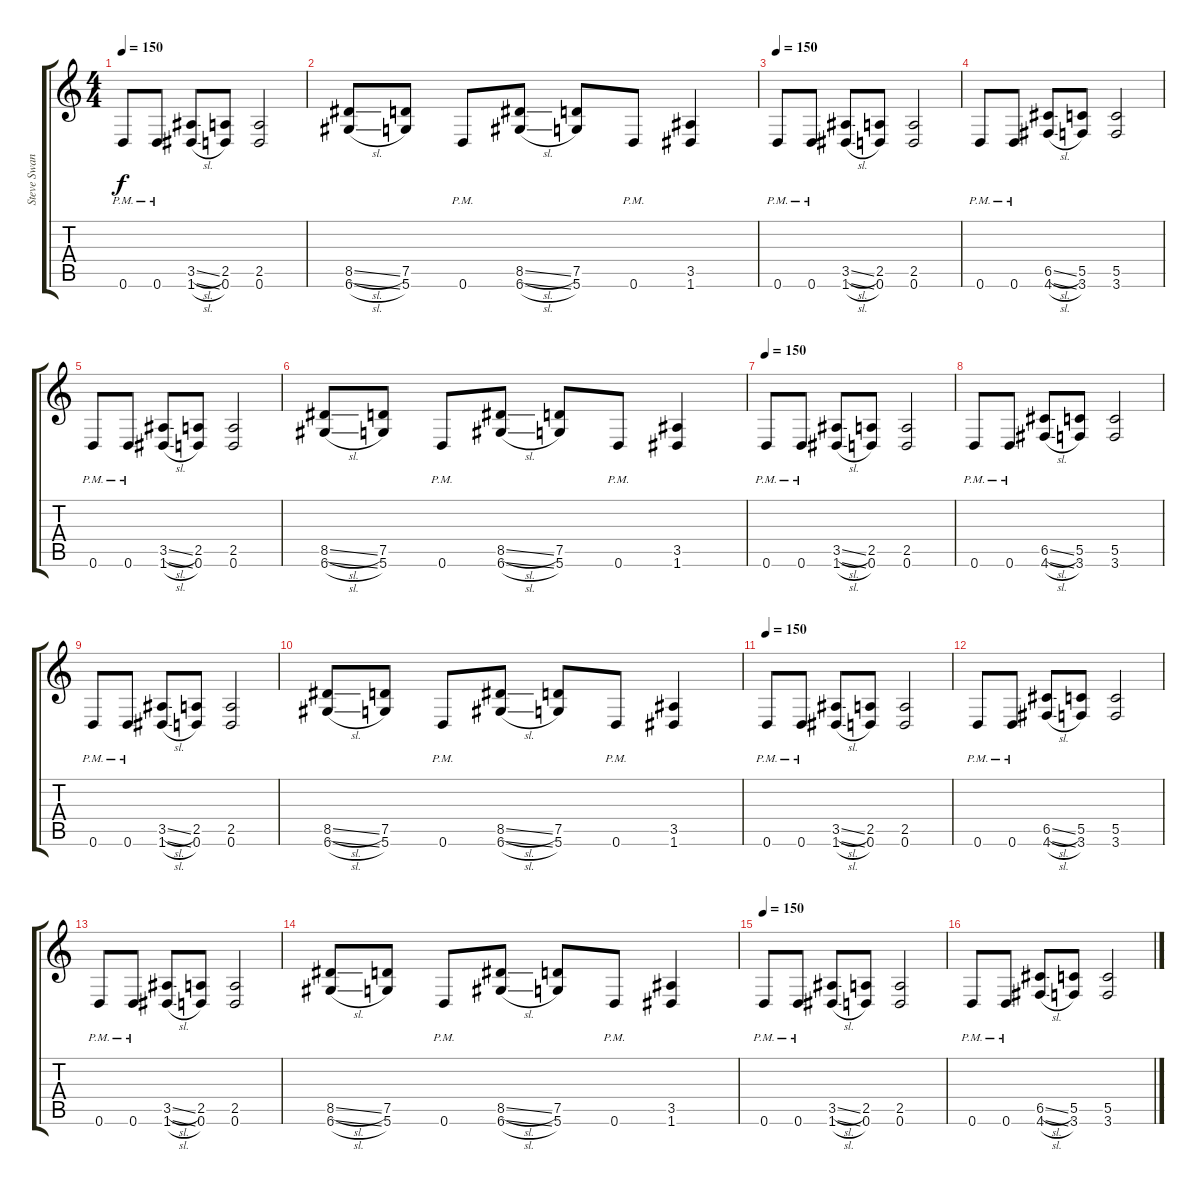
\track ("Steve Swanson (Rythm Guitar)" "Steve Swan") {instrument distortionguitar}
\staff {score tabs}
\tuning (D4 A3 F3 C3 G2 D2) {hide}
\ts (4 4)
\tempo 150
\clef g2
\ks c
0.6{pm}.8{dy f} 0.6{pm}.8 (3.5{sl} 1.6{sl}).8 (2.5 0.6).8 (2.5 0.6).2 |
(8.5{sl} 6.6{sl}).8 (7.5 5.6).8 0.6{pm}.8 (8.5{sl} 6.6{sl}).8 (7.5 5.6).8 0.6{pm}.8 (3.5 1.6).4 |
\tempo 150
0.6{pm}.8 0.6{pm}.8 (3.5{sl} 1.6{sl}).8 (2.5 0.6).8 (2.5 0.6).2 |
0.6{pm}.8 0.6{pm}.8 (6.5{sl} 4.6{sl}).8 (5.5 3.6).8 (5.5 3.6).2 |
0.6{pm}.8 0.6{pm}.8 (3.5{sl} 1.6{sl}).8 (2.5 0.6).8 (2.5 0.6).2 |
(8.5{sl} 6.6{sl}).8 (7.5 5.6).8 0.6{pm}.8 (8.5{sl} 6.6{sl}).8 (7.5 5.6).8 0.6{pm}.8 (3.5 1.6).4 |
\tempo 150
0.6{pm}.8 0.6{pm}.8 (3.5{sl} 1.6{sl}).8 (2.5 0.6).8 (2.5 0.6).2 |
0.6{pm}.8 0.6{pm}.8 (6.5{sl} 4.6{sl}).8 (5.5 3.6).8 (5.5 3.6).2 |
0.6{pm}.8 0.6{pm}.8 (3.5{sl} 1.6{sl}).8 (2.5 0.6).8 (2.5 0.6).2 |
(8.5{sl} 6.6{sl}).8 (7.5 5.6).8 0.6{pm}.8 (8.5{sl} 6.6{sl}).8 (7.5 5.6).8 0.6{pm}.8 (3.5 1.6).4 |
\tempo 150
0.6{pm}.8 0.6{pm}.8 (3.5{sl} 1.6{sl}).8 (2.5 0.6).8 (2.5 0.6).2 |
0.6{pm}.8 0.6{pm}.8 (6.5{sl} 4.6{sl}).8 (5.5 3.6).8 (5.5 3.6).2 |
0.6{pm}.8 0.6{pm}.8 (3.5{sl} 1.6{sl}).8 (2.5 0.6).8 (2.5 0.6).2 |
(8.5{sl} 6.6{sl}).8 (7.5 5.6).8 0.6{pm}.8 (8.5{sl} 6.6{sl}).8 (7.5 5.6).8 0.6{pm}.8 (3.5 1.6).4 |
\tempo 150
0.6{pm}.8 0.6{pm}.8 (3.5{sl} 1.6{sl}).8 (2.5 0.6).8 (2.5 0.6).2 |
0.6{pm}.8 0.6{pm}.8 (6.5{sl} 4.6{sl}).8 (5.5 3.6).8 (5.5 3.6).2
